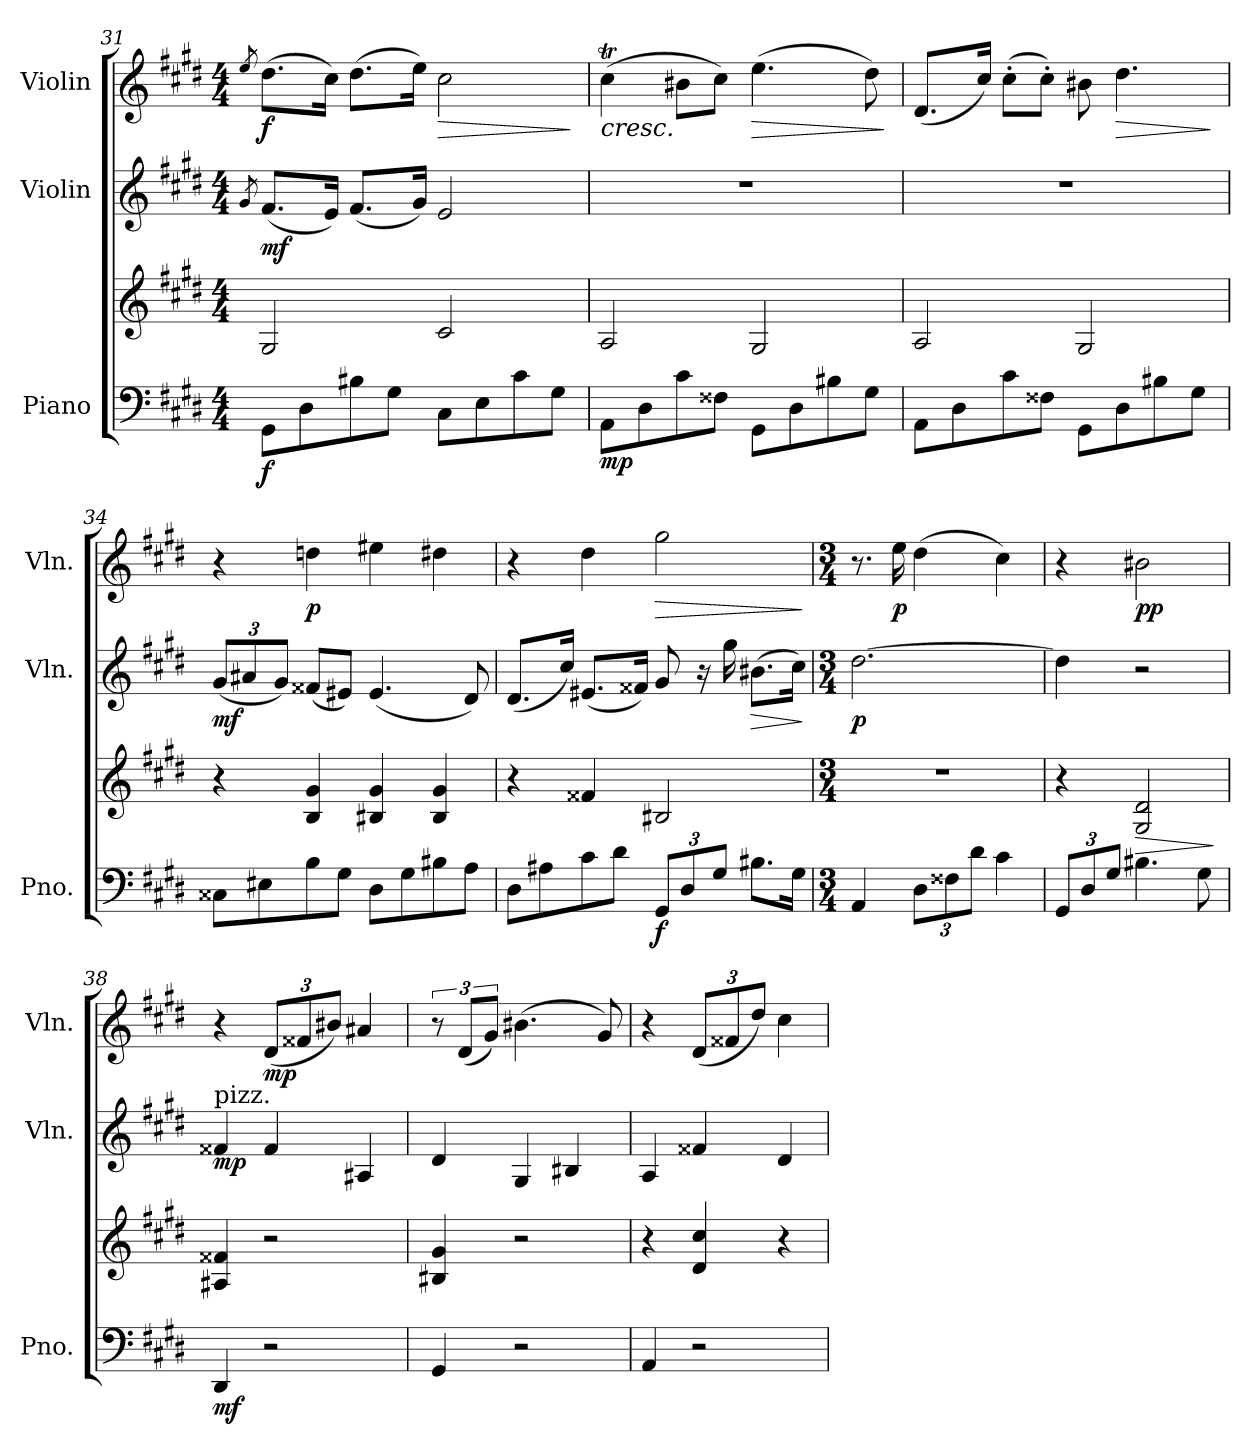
**kern	**kern	**dynam	**kern	**dynam	**kern	**dynam
*part3	*part3	*part3	*part2	*part2	*part1	*part1
*staff4	*staff3	*staff3/4	*staff2	*staff2	*staff1	*staff1
*I"Piano	*	*	*I"Violin	*	*I"Violin	*
*I'Pno.	*	*	*I'Vln.	*	*I'Vln.	*
!!LO:LB:g=z
*clefF4	*clefG2	*	*clefG2	*	*clefG2	*
*k[f#c#g#d#]	*k[f#c#g#d#]	*	*k[f#c#g#d#]	*	*k[f#c#g#d#]	*
*M4/4	*M4/4	*	*M4/4	*	*M4/4	*
=31	=31	=31	=31	=31	=31	=31
.	.	.	8qg#/	.	8qee/	.
!	!	!LO:DY:b=2	!	!LO:DY:b	!	!LO:DY:b
8GG#\L	2G#/	f	(<8.f#/L	mf	(>8.dd#\L	f
8D#\	.	.	.	.	.	.
.	.	.	16e/Jk)	.	16cc#\Jk)	.
8B#X\	.	.	(<8.f#/L	.	(>8.dd#\L	.
8G#\J	.	.	.	.	.	.
.	.	.	16g#/Jk)	.	16ee\Jk)	.
!	!	!	!	!	!	!LO:HP:b
8C#\L	2c#/	.	2e/	.	2cc#\	>
8E\	.	.	.	.	.	.
8c#\	.	.	.	.	.	.
8G#\J	.	.	.	.	.	.
.	.	.	.	.	.	]
=32	=32	=32	=32	=32	=32	=32
!	!	!LO:DY:b=2	!	!	!	!LO:HP:b
8AA\L	2A/	mp	1r	.	(>4cc#T\	<
8D#\	.	.	.	.	.	.
8c#\	.	.	.	.	8b#X\L	.
8F##X\J	.	.	.	.	8cc#\J)	.
!	!	!	!	!	!	!LO:HP:b
8GG#\L	2G#/	.	.	.	(>4.ee\	>
8D#\	.	.	.	.	.	.
8B#X\	.	.	.	.	.	.
8G#\J	.	.	.	.	8dd#\)	.
.	.	.	.	.	.	[ ]
=33	=33	=33	=33	=33	=33	=33
8AA\L	2A/	.	1r	.	(<8.d#/L	.
8D#\	.	.	.	.	.	.
.	.	.	.	.	16cc#/Jk)	.
8c#\	.	.	.	.	(>8cc#'\L	.
8F##X\J	.	.	.	.	8cc#'\J)	.
8GG#\L	2G#/	.	.	.	8b#X\	.
!	!	!	!	!	!	!LO:HP:b
8D#\	.	.	.	.	4.dd#\	>
8B#X\	.	.	.	.	.	.
8G#\J	.	.	.	.	.	.
.	.	.	.	.	.	]
!!LO:PB:g=z
=34	=34	=34	=34	=34	=34	=34
*	*	*	*Xbrackettup	*	*	*
!	!	!	!	!LO:DY:b	!	!
8C##X\L	4r	.	(<12g#/L	mf	4r	.
.	.	.	12a#X/	.	.	.
8E#X\	.	.	.	.	.	.
.	.	.	12g#/J)	.	.	.
!	!	!	!	!	!	!LO:DY:b
8B\	4B/ 4g#/	.	(<8f##X/L	.	4ddn\	p
8G#\J	.	.	8e#X/J)	.	.	.
8D#\L	4B#X/ 4g#/	.	(<4.e#/	.	4ee#X\	.
8G#\	.	.	.	.	.	.
8B#X\	4B#/ 4g#/	.	.	.	4dd#X\	.
8A\J	.	.	8d#/)	.	.	.
=35	=35	=35	=35	=35	=35	=35
8D#\L	4r	.	(<8.d#/L	.	4r	.
8A#X\	.	.	.	.	.	.
.	.	.	16cc#/Jk)	.	.	.
8c#\	4f##X/	.	(<8.e#X/L	.	4dd#\	.
8d#\J	.	.	.	.	.	.
.	.	.	16f##X/Jk)	.	.	.
*Xbrackettup	*	*	*	*	*	*
!	!	!LO:DY:b=2	!	!	!	!LO:HP:b
12GG#/L	2B#X/	f	8g#/	.	2gg#\	>
12D#/	.	.	.	.	.	.
.	.	.	16r	.	.	.
12G#/J	.	.	.	.	.	.
.	.	.	16gg#\	.	.	.
!	!	!	!	!LO:HP:b	!	!
8.B#X\L	.	.	(>8.b#X\L	>	.	.
16G#\Jk	.	.	16cc#\Jk)	.	.	.
.	.	.	.	]	.	]
=36	=36	=36	=36	=36	=36	=36
*M3/4	*M3/4	*	*M3/4	*	*M3/4	*
!	!	!	!	!LO:DY:b	!	!
4AA/	2.r	.	[2.dd#\	p	8.r	.
!	!	!	!	!	!	!LO:DY:b
.	.	.	.	.	16ee\	p
12D#\L	.	.	.	.	(>4dd#\	.
12F##X\	.	.	.	.	.	.
12d#\J	.	.	.	.	.	.
4c#\	.	.	.	.	4cc#\)	.
!!LO:LB:g=z
=37	=37	=37	=37	=37	=37	=37
12GG#/L	4r	.	4dd#\]	.	4r	.
12D#/	.	.	.	.	.	.
12G#/J	.	.	.	.	.	.
!	!	!LO:HP:b	!	!	!	!LO:DY:b
4.B#X\	2G#/ 2d#/	>	2r	.	2b#X\	pp
8G#\	.	.	.	.	.	.
.	.	]	.	.	.	.
=38	=38	=38	=38	=38	=38	=38
!	!	!	!LO:TX:a:t=pizz.	!	!	!
!	!	!LO:DY:b=2	!	!LO:DY:b	!	!
4DD#/	4A#X/ 4f##X/	mf	4f##X/	mp	4r	.
*	*	*	*	*	*Xbrackettup	*
!	!	!	!	!	!	!LO:DY:b
2r	2r	.	4f##/	.	(<12d#/L	mp
.	.	.	.	.	12f##X/	.
.	.	.	.	.	12b#X/J)	.
.	.	.	4A#X/	.	4a#X/	.
=39	=39	=39	=39	=39	=39	=39
*	*	*	*	*	*brackettup	*
4GG#/	4B#X/ 4g#/	.	4d#/	.	12r	.
.	.	.	.	.	(<12d#/L	.
.	.	.	.	.	12g#/J)	.
2r	2r	.	4G#/	.	(>4.b#X\	.
.	.	.	4B#X/	.	.	.
.	.	.	.	.	8g#/)	.
=40	=40	=40	=40	=40	=40	=40
4AA/	4r	.	4A/	.	4r	.
*	*	*	*	*	*Xbrackettup	*
2r	4d#/ 4cc#/	.	4f##X/	.	(<12d#/L	.
.	.	.	.	.	12f##X/	.
.	.	.	.	.	12dd#/J)	.
.	4r	.	4d#/	.	4cc#\	.
=	=	=	=	=	=	=
*-	*-	*-	*-	*-	*-	*-
